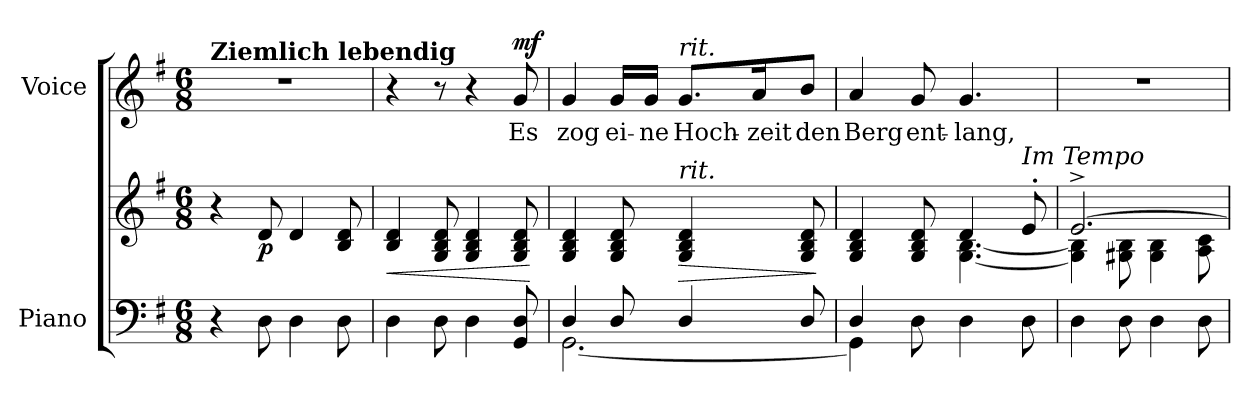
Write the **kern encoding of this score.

**kern	**kern	**dynam	**kern	**text	**dynam
*part2	*part2	*part2	*part1	*part1	*part1
*staff3	*staff2	*staff2/3	*staff1	*staff1	*staff1
*I"Piano	*	*	*I"Voice	*	*
*I'Pno	*	*	*	*	*
*clefF4	*clefG2	*	*clefG2	*	*
*k[f#]	*k[f#]	*	*k[f#]	*	*
*M6/8	*M6/8	*	*M6/8	*	*
*MM120	*MM120	*	*MM120	*	*
=1	=1	=1	=1	=1	=1
!	!	!	!LO:TX:B:t=Ziemlich lebendig	!	!
4r	4r	.	2.r	.	.
!	!	!LO:DY:b	!	!	!
8D\	8d/	p	.	.	.
4D\	4d/	.	.	.	.
8D\	8B/ 8d/	.	.	.	.
=2	=2	=2	=2	=2	=2
!	!	!LO:HP:b	!	!	!
4D\	4B/ 4d/	<	4r	.	.
8D\	8G/ 8B/ 8d/	.	8r	.	.
4D\	4G/ 4B/ 4d/	.	4r	.	.
!	!	!	!	!LO:LY:b	!LO:DY:a
8GG/ 8D/	8G/ 8B/ 8d/	.	8g/	Es	mf
.	.	[	.	.	.
=3	=3	=3	=3	=3	=3
*^	*	*	*	*	*
!	!	!	!	!	!LO:LY:b	!
4D/	[2.GG\	4G/ 4B/ 4d/	.	4g/	zog	.
!	!	!	!	!	!LO:LY:b	!
8D/	.	8G/ 8B/ 8d/	.	16g/LL	ei-	.
!	!	!	!	!	!LO:LY:b	!
.	.	.	.	16g/JJ	-ne	.
!	!	!	!	!LO:TX:a:i:t=rit.	!	!
!	!	!LO:TX:a:i:t=rit.	!	!	!	!
!	!	!	!LO:HP:b	!	!LO:LY:b	!
4D/	.	4G/ 4B/ 4d/	>	8.g/L	Hoch-	.
!	!	!	!	!	!LO:LY:b	!
.	.	.	.	16a/K	-zeit	.
!	!	!	!	!	!LO:LY:b	!
8D/	.	8G/ 8B/ 8d/	.	8b/J	den	.
*v	*v	*	*	*	*	*
.	.	]	.	.	.
=4	=4	=4	=4	=4	=4
*	*	*	*MM105	*	*
*^	*^	*	*	*	*
!	!	!	!	!	!	!LO:LY:b	!
*	*	*	*	*	*^	*	*
4D/	4GG\]	4G/ 4B/ 4d/	4.ryy	.	4a/	2ryy	Berg	.
!	!	!	!	!	!	!	!LO:LY:b	!
8D\	2ryy	8G/ 8B/ 8d/	.	.	8g/	.	ent-	.
*	*	*	*	*	*MM75	*	*	*
!	!	!	!	!	!	!	!LO:LY:b	!
4D\	.	4d/	[4.G\ [4.B\	.	4.g/	.	-lang,	.
.	.	.	.	.	.	8ryy	.	.
*	*	*	*	*	*MM120	*	*	*
!	!	!LO:TX:a:i:t=Im Tempo	!	!	!	!	!	!
8D\	.	8e'/	.	.	.	8ryy	.	.
*v	*v	*	*	*	*v	*v	*	*
=5	=5	=5	=5	=5	=5	=5
4D\	[2.e^/	4G\] 4B\]	.	2.r	.	.
8D\	.	8G#X\ 8B\	.	.	.	.
4D\	.	4G#\ 4B\	.	.	.	.
8D\	.	8A\ 8c\	.	.	.	.
*	*v	*v	*	*	*	*
=	=	=	=	=	=
*-	*-	*-	*-	*-	*-
